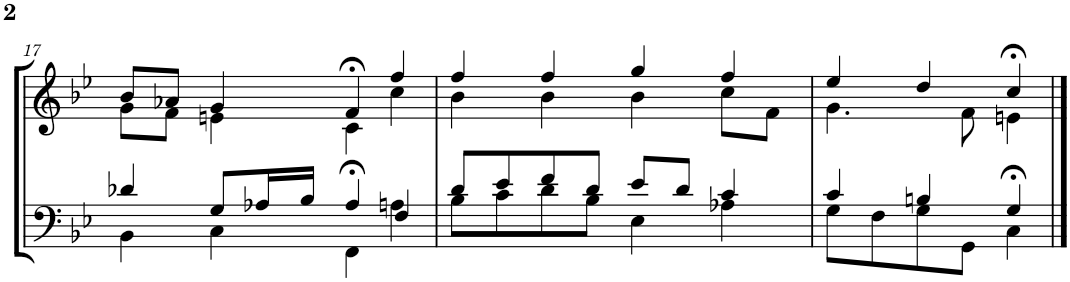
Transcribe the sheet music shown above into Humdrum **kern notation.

**kern	**kern
*part2	*part1
*staff2	*staff1
*I"Tenor/Baß	*I"Sopran/Alt
!!LO:PB:g=z
*clefF4	*clefG2
*k[b-e-]	*k[b-e-]
*M4/4	*M4/4
=17	=17
*^	*^
4d-X/	4BB-\	8b-/L	8g\L
.	.	8a-X/J	8f\J
8G/L	4C\	4g/	4en\
16A-X/L	.	.	.
16B-/JJ	.	.	.
4A-/	4FF>\	4f>/	4c\
4F/	4An\	4ff/	4cc\
=18	=18	=18	=18
8d/L	8B-\L	4ff/	4b-\
8e-/	8c\	.	.
8f/	8d\	4ff/	4b-\
8d/J	8B-\J	.	.
8e-/L	4E-\	4gg/	4b-\
8d/J	.	.	.
4c/	4A-X\	4ff/	8cc\L
.	.	.	8f\J
=19	=19	=19	=19
4c/	8G\L	4ee-/	4.g\
.	8F\	.	.
4Bn/	8G\	4dd/	.
.	8GG\J	.	8f\
4G/	4C>\	4cc>/	4en\
*v	*v	*	*
*	*v	*v
==	==
*-	*-
